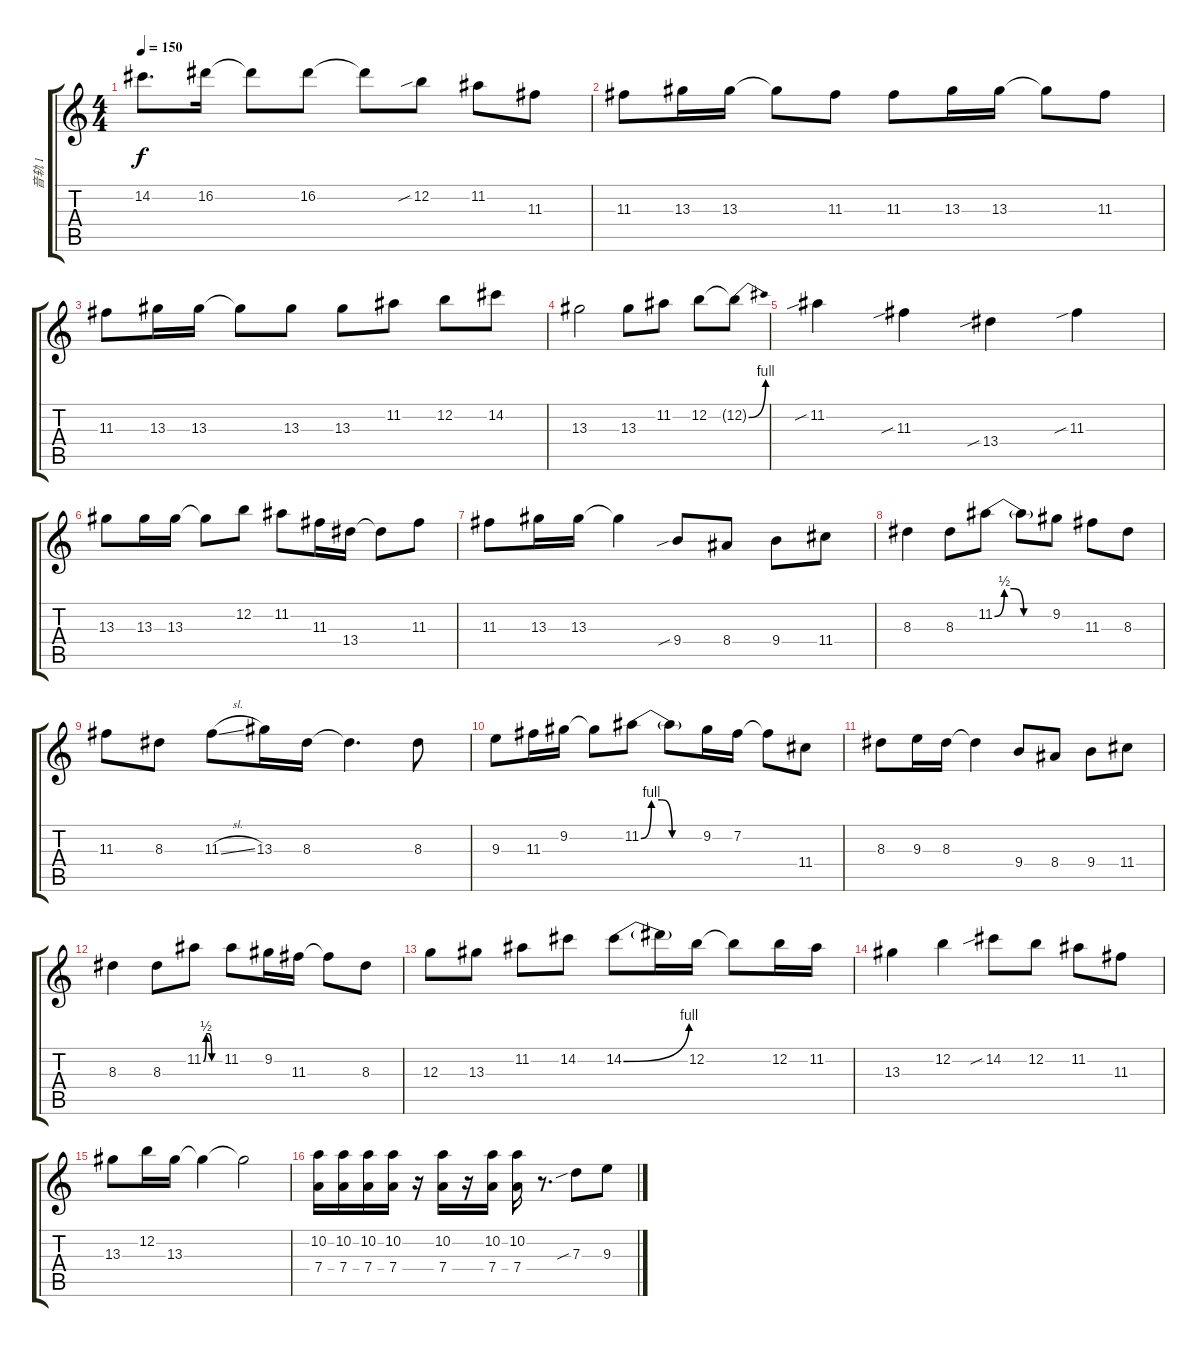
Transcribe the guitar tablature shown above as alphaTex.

\track ("音轨 1" "音轨 1") {instrument overdrivenguitar}
\staff {score tabs}
\tuning (E4 B3 G3 D3 A2 E2) {hide}
\ts (4 4)
\tempo 150
\clef g2
\ks c
14.2.8{d dy f} 16.2.16 16.2{t}.8 16.2.8 16.2{t}.8 12.2{sib}.8 11.2.8 11.3.8 |
11.3.8 13.3.16 13.3.16 13.3{t}.8 11.3.8 11.3.8 13.3.16 13.3.16 13.3{t}.8 11.3.8 |
11.3.8 13.3.16 13.3.16 13.3{t}.8 13.3.8 13.3.8 11.2.8 12.2.8 14.2.8 |
13.3.2 13.3.8 11.2.8 12.2.8 12.2{be (bend 0 0 60 4) t}.8 |
11.2{sib}.4 11.3{sib}.4 13.4{sib}.4 11.3{sib}.4 |
13.3.8 13.3.16 13.3.16 13.3{t}.8 12.2.8 11.2.8 11.3.16 13.4.16 13.4{t}.8 11.3.8 |
11.3.8 13.3.16 13.3.16 13.3{t}.4 9.4{sib}.8 8.4.8 9.4.8 11.4.8 |
8.3.4 8.3.8 11.2{be (custom 0 0 10 2 20 2 30 0 60 0)}.8 11.2{t}.8 9.2.8 11.3.8 8.3.8 |
11.3.8 8.3.8 11.3{sl}.8 13.3.16 8.3.16 8.3{t}.4{d} 8.3.8 |
9.3.8 11.3.16 9.2.16 9.2{t}.8 11.2{be (custom 0 0 10 4 20 4 30 0 60 0)}.8 11.2{t}.8 9.2.16 7.2.16 7.2{t}.8 11.4.8 |
8.3.8 9.3.16 8.3.16 8.3{t}.4 9.4.8 8.4.8 9.4.8 11.4.8 |
8.3.4 8.3.8 11.2{be (custom 0 0 10 2 20 2 30 0 60 0)}.8 11.2.8 9.2.16 11.3.16 11.3{t}.8 8.3.8 |
12.3.8 13.3.8 11.2.8 14.2.8 14.2{be (bend 0 0 60 4)}.8 14.2{t}.16 12.2.16 12.2{t}.8 12.2.16 11.2.16 |
13.3.4 12.2.4 14.2{sib}.8 12.2.8 11.2.8 11.3.8 |
13.3.8 12.2.16 13.3.16 13.3{t}.4 13.3{t}.2 |
(10.2 7.4).16 (10.2 7.4).16 (10.2 7.4).16 (10.2 7.4).16 r.16 (10.2 7.4).16 r.16 (10.2 7.4).16 (10.2 7.4).16 r.8{d} 7.3{sib}.8 9.3.8
